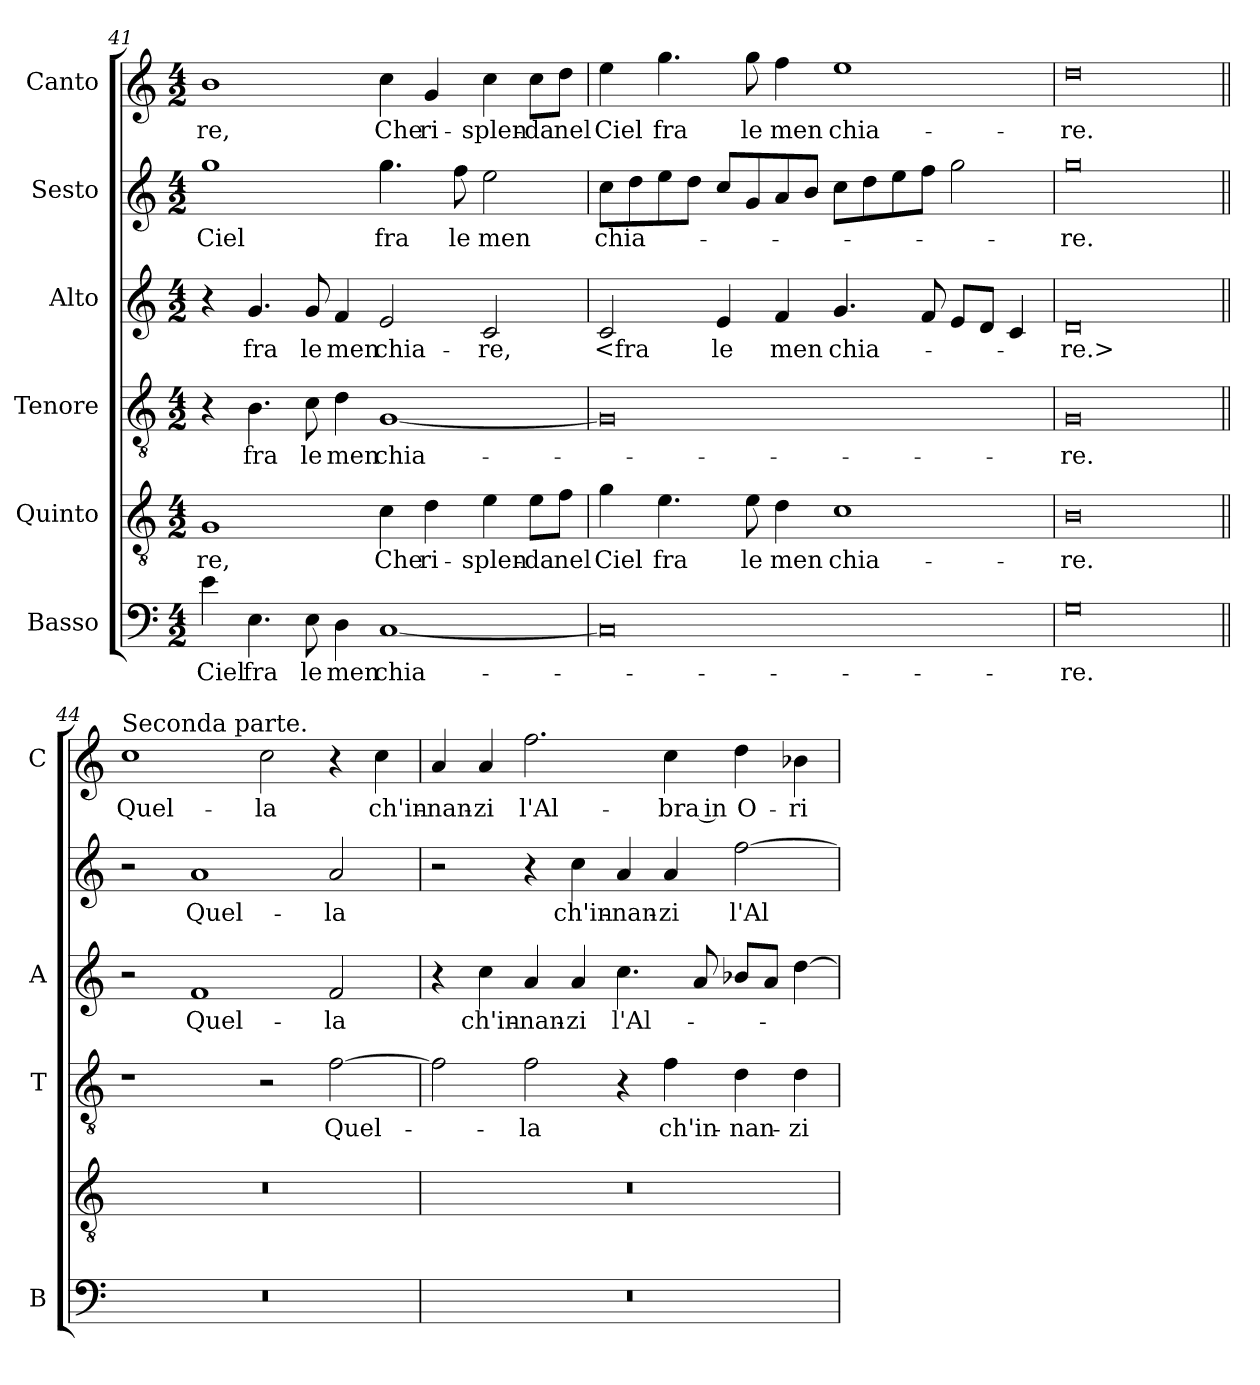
**kern	**text	**kern	**text	**kern	**text	**kern	**text	**kern	**text	**kern	**text
*part6	*part6	*part5	*part5	*part4	*part4	*part3	*part3	*part2	*part2	*part1	*part1
*staff6	*staff6	*staff5	*staff5	*staff4	*staff4	*staff3	*staff3	*staff2	*staff2	*staff1	*staff1
*I"Basso	*	*I"Quinto	*	*I"Tenore	*	*I"Alto	*	*I"Sesto	*	*I"Canto	*
*I'B	*	*	*	*I'T	*	*I'A	*	*	*	*I'C	*
*clefF4	*	*clefGv2	*	*clefGv2	*	*clefG2	*	*clefG2	*	*clefG2	*
*k[]	*	*k[]	*	*k[]	*	*k[]	*	*k[]	*	*k[]	*
*M4/2	*	*M4/2	*	*M4/2	*	*M4/2	*	*M4/2	*	*M4/2	*
=41	=41	=41	=41	=41	=41	=41	=41	=41	=41	=41	=41
4e	Ciel	1G	-re,	4r	.	4r	.	1gg	Ciel	1b	-re,
4.E	fra	.	.	4.B	fra	4.g	fra	.	.	.	.
8E	le	.	.	8c	le	8g	le	.	.	.	.
4D	men	.	.	4d	men	4f	men	.	.	.	.
[1C	chia-	4c	Che	[1G	chia-	2e	chia-	4.gg	fra	4cc	Che
.	.	4d	ri-	.	.	.	.	.	.	4g	ri-
.	.	.	.	.	.	.	.	8ff	le	.	.
.	.	4e	-splen-	.	.	2c	-re,	2ee	men	4cc	-splen-
.	.	8e\L	-da	.	.	.	.	.	.	8cc\L	-da
.	.	8f\J	nel	.	.	.	.	.	.	8dd\J	nel
=42	=42	=42	=42	=42	=42	=42	=42	=42	=42	=42	=42
0C]	.	4g	Ciel	0G]	.	2c	<fra	8ccL	chia-	4ee	Ciel
.	.	.	.	.	.	.	.	8dd	.	.	.
.	.	4.e	fra	.	.	.	.	8ee	.	4.gg	fra
.	.	.	.	.	.	.	.	8ddJ	.	.	.
.	.	.	.	.	.	4e	le	8ccL	.	.	.
.	.	8e	le	.	.	.	.	8g	.	8gg	le
.	.	4d	men	.	.	4f	men	8a	.	4ff	men
.	.	.	.	.	.	.	.	8bJ	.	.	.
.	.	1c	chia-	.	.	4.g	chia-	8ccL	.	1ee	chia-
.	.	.	.	.	.	.	.	8dd	.	.	.
.	.	.	.	.	.	.	.	8ee	.	.	.
.	.	.	.	.	.	8f	.	8ffJ	.	.	.
.	.	.	.	.	.	8eL	.	2gg	.	.	.
.	.	.	.	.	.	8dJ	.	.	.	.	.
.	.	.	.	.	.	4c	.	.	.	.	.
=43	=43	=43	=43	=43	=43	=43	=43	=43	=43	=43	=43
0G	-re.	0B	-re.	0G	-re.	0d	-re.>	0gg	-re.	0dd	-re.
=44||	=44||	=44||	=44||	=44||	=44||	=44||	=44||	=44||	=44||	=44||	=44||
!	!	!	!	!	!	!	!	!	!	!LO:TX:a:t=Seconda parte.	!
0r	.	0r	.	1r	.	2r	.	2r	.	1cc	Quel-
.	.	.	.	.	.	1f	Quel-	1a	Quel-	.	.
.	.	.	.	2r	.	.	.	.	.	2cc	-la
.	.	.	.	[2f	Quel-	2f	-la	2a	-la	4r	.
.	.	.	.	.	.	.	.	.	.	4cc	ch'in-
=45	=45	=45	=45	=45	=45	=45	=45	=45	=45	=45	=45
0r	.	0r	.	2f]	.	4r	.	2r	.	4a	-nan-
.	.	.	.	.	.	4cc	ch'in-	.	.	4a	-zi
.	.	.	.	2f	-la	4a	-nan-	4r	.	2.ff	l'Al-
.	.	.	.	.	.	4a	-zi	4cc	ch'in-	.	.
.	.	.	.	4r	.	4.cc	l'Al-	4a	-nan-	.	.
.	.	.	.	4f	ch'in-	.	.	4a	-zi	4cc	-bra in
.	.	.	.	.	.	8a	.	.	.	.	.
.	.	.	.	4d	-nan-	8b-XL	.	[2ff	l'Al-	4dd	O-
.	.	.	.	.	.	8aJ	.	.	.	.	.
.	.	.	.	4d	-zi	[4dd	.	.	.	4b-X	-ri-
=	=	=	=	=	=	=	=	=	=	=	=
*-	*-	*-	*-	*-	*-	*-	*-	*-	*-	*-	*-
